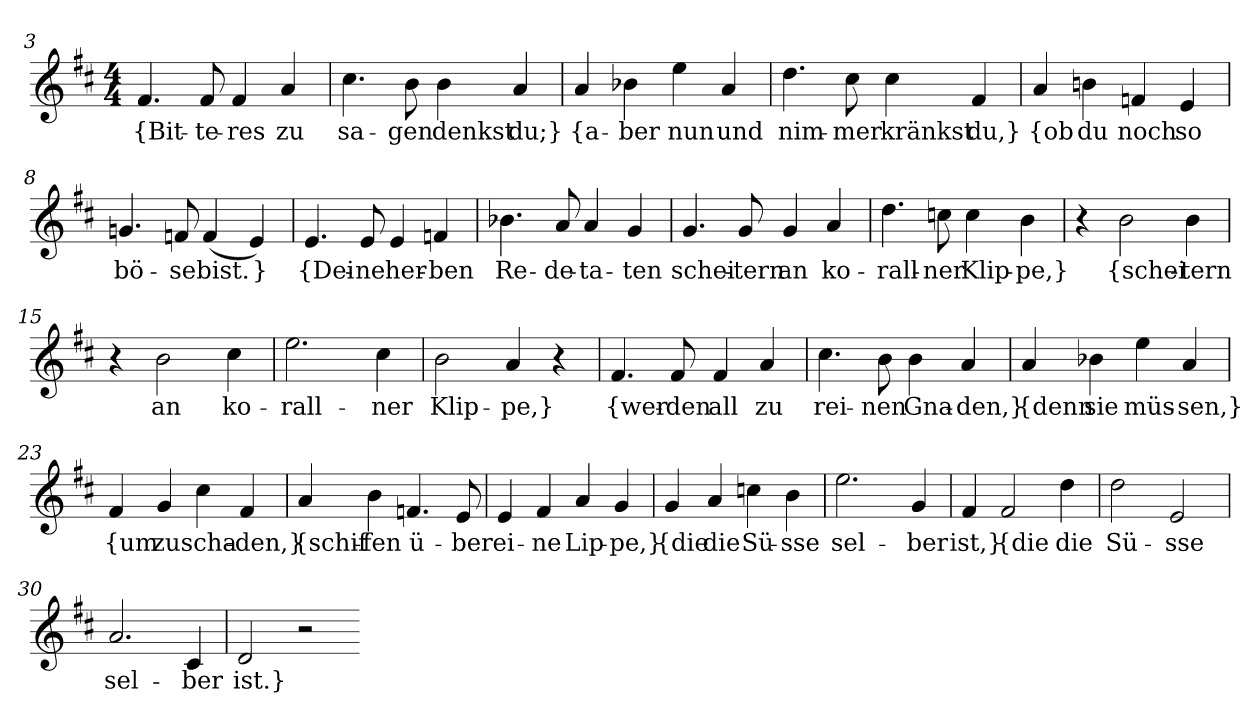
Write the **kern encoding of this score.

**kern	**text
*part1	*part1
*staff1	*staff1
*clefG2	*
*k[f#c#]	*
*M4/4	*
=3	=3
4.f#	{Bit-
8f#	-te-
4f#	-res
4a	zu
=4	=4
4.cc#	sa-
8b	-gen
4b	denkst
4a	du;}
=5	=5
4a	{a-
4b-X	-ber
4ee	nun
4a	und
=6	=6
4.dd	nim-
8cc#	-mer
4cc#	kränkst
4f#	du,}
=7	=7
4a	{ob
4bn	du
4fn	noch
4e	so
=8	=8
4.gn	bö-
8fn	-se
(4f	bist.
4e)	}
=10	=10
4.e	{Dei-
8e	-ne
4e	her-
4fn	-ben
=11	=11
4.b-X	Re-
8a	-de-
4a	-ta-
4g	-ten
=12	=12
4.g	schei-
8g	-tern
4g	an
4a	ko-
=13	=13
4.dd	-rall-
8ccn	-ner
4cc	Klip-
4b	-pe,}
=14	=14
4r	.
2b	{schei-
4b	-tern
=15	=15
4r	.
2b	an
4cc#	ko-
=16	=16
2.ee	-rall-
4cc#	-ner
=17	=17
2b	Klip-
4a	-pe,}
4r	.
=20	=20
4.f#	{wer-
8f#	-den
4f#	all
4a	zu
=21	=21
4.cc#	rei-
8b	-nen
4b	Gna-
4a	-den,}
=22	=22
4a	{denn
4b-X	sie
4ee	müs-
4a	-sen,}
=23	=23
4f#	{um
4g	zu
4cc#	scha-
4f#	-den,}
=24	=24
4a	{schif-
4b	-fen
4.fn	ü-
8e	-ber
=25	=25
4e	ei-
4f#	-ne
4a	Lip-
4g	-pe,}
=26	=26
4g	{die
4a	die
4ccn	Sü-
4b	-sse
=27	=27
2.ee	sel-
4g	-ber
=28	=28
4f#	ist,}
2f#	{die
4dd	die
=29	=29
2dd	Sü-
2e	-sse
=30	=30
2.a	sel-
4c#	-ber
=31	=31
2d	ist.}
2r	.
=-	=-
*-	*-
